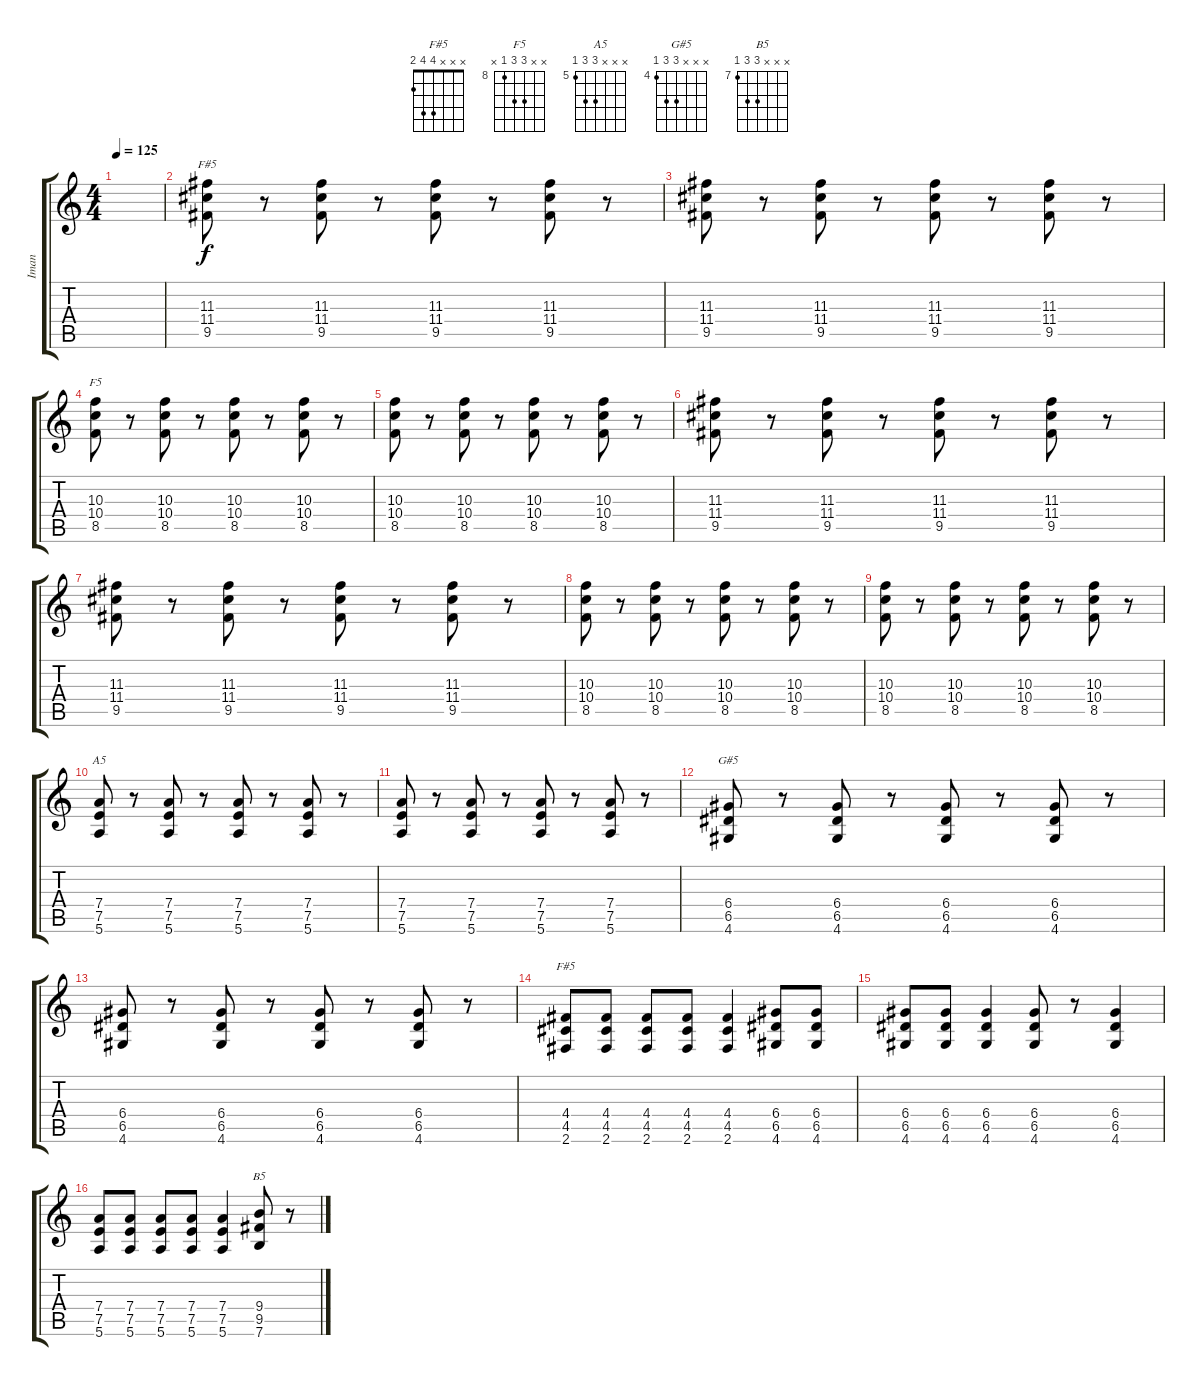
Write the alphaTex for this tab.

\track ("Iman" "Iman") {instrument overdrivenguitar}
\staff {score tabs}
\tuning (E4 B3 G3 D3 A2 E2) {hide}
\chord ("F#5" x x 11 11 9 x) {firstfret 9}
\chord ("F5" x x 10 10 8 x) {firstfret 8}
\chord ("A5" x x x 7 7 5) {firstfret 5}
\chord ("G#5" x x x 6 6 4) {firstfret 4}
\chord ("F#5" x x x 4 4 2)
\chord ("B5" x x x 9 9 7) {firstfret 7}
\ts (4 4)
\tempo 125
\clef g2
\ks c
|
(11.3 11.4 9.5).8{ch "F#5"} r.8 (11.3 11.4 9.5).8 r.8 (11.3 11.4 9.5).8 r.8 (11.3 11.4 9.5).8 r.8 |
(11.3 11.4 9.5).8 r.8 (11.3 11.4 9.5).8 r.8 (11.3 11.4 9.5).8 r.8 (11.3 11.4 9.5).8 r.8 |
(10.3 10.4 8.5).8{ch "F5"} r.8 (10.3 10.4 8.5).8 r.8 (10.3 10.4 8.5).8 r.8 (10.3 10.4 8.5).8 r.8 |
(10.3 10.4 8.5).8 r.8 (10.3 10.4 8.5).8 r.8 (10.3 10.4 8.5).8 r.8 (10.3 10.4 8.5).8 r.8 |
(11.3 11.4 9.5).8 r.8 (11.3 11.4 9.5).8 r.8 (11.3 11.4 9.5).8 r.8 (11.3 11.4 9.5).8 r.8 |
(11.3 11.4 9.5).8 r.8 (11.3 11.4 9.5).8 r.8 (11.3 11.4 9.5).8 r.8 (11.3 11.4 9.5).8 r.8 |
(10.3 10.4 8.5).8 r.8 (10.3 10.4 8.5).8 r.8 (10.3 10.4 8.5).8 r.8 (10.3 10.4 8.5).8 r.8 |
(10.3 10.4 8.5).8 r.8 (10.3 10.4 8.5).8 r.8 (10.3 10.4 8.5).8 r.8 (10.3 10.4 8.5).8 r.8 |
(7.4 7.5 5.6).8{ch "A5"} r.8 (7.4 7.5 5.6).8 r.8 (7.4 7.5 5.6).8 r.8 (7.4 7.5 5.6).8 r.8 |
(7.4 7.5 5.6).8 r.8 (7.4 7.5 5.6).8 r.8 (7.4 7.5 5.6).8 r.8 (7.4 7.5 5.6).8 r.8 |
(6.4 6.5 4.6).8{ch "G#5"} r.8 (6.4 6.5 4.6).8 r.8 (6.4 6.5 4.6).8 r.8 (6.4 6.5 4.6).8 r.8 |
(6.4 6.5 4.6).8 r.8 (6.4 6.5 4.6).8 r.8 (6.4 6.5 4.6).8 r.8 (6.4 6.5 4.6).8 r.8 |
(4.4 4.5 2.6).8{ch "F#5"} (4.4 4.5 2.6).8 (4.4 4.5 2.6).8 (4.4 4.5 2.6).8 (4.4 4.5 2.6).4 (6.4 6.5 4.6).8 (6.4 6.5 4.6).8 |
(6.4 6.5 4.6).8 (6.4 6.5 4.6).8 (6.4 6.5 4.6).4 (6.4 6.5 4.6).8 r.8 (6.4 6.5 4.6).4 |
(7.4 7.5 5.6).8 (7.4 7.5 5.6).8 (7.4 7.5 5.6).8 (7.4 7.5 5.6).8 (7.4 7.5 5.6).4 (9.4 9.5 7.6).8{ch "B5"} r.8
